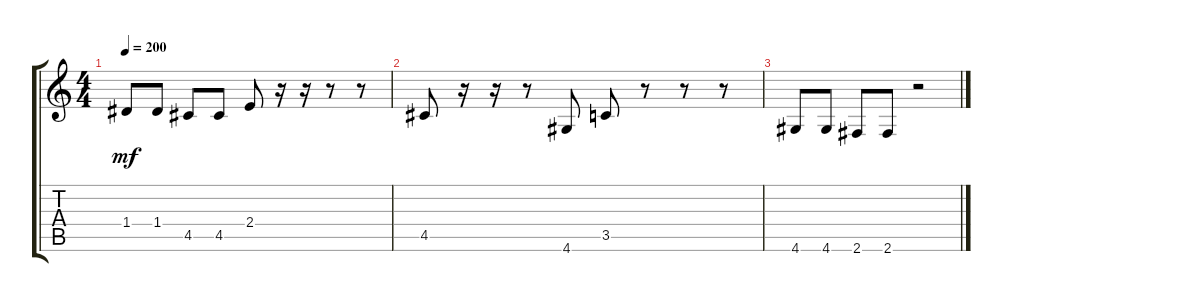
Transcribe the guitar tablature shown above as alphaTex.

\track "" {instrument distortionguitar}
\staff {score tabs}
\tuning (E4 B3 G3 D3 A2 E2) {hide}
\ts (4 4)
\tempo 200
\clef g2
\ks c
1.4.8{dy mf} 1.4.8 4.5.8 4.5.8 2.4.8 r.16 r.16 r.8 r.8 |
4.5.8 r.16 r.16 r.8 4.6.8 3.5.8 r.8 r.8 r.8 |
4.6.8 4.6.8 2.6.8 2.6.8 r.2
